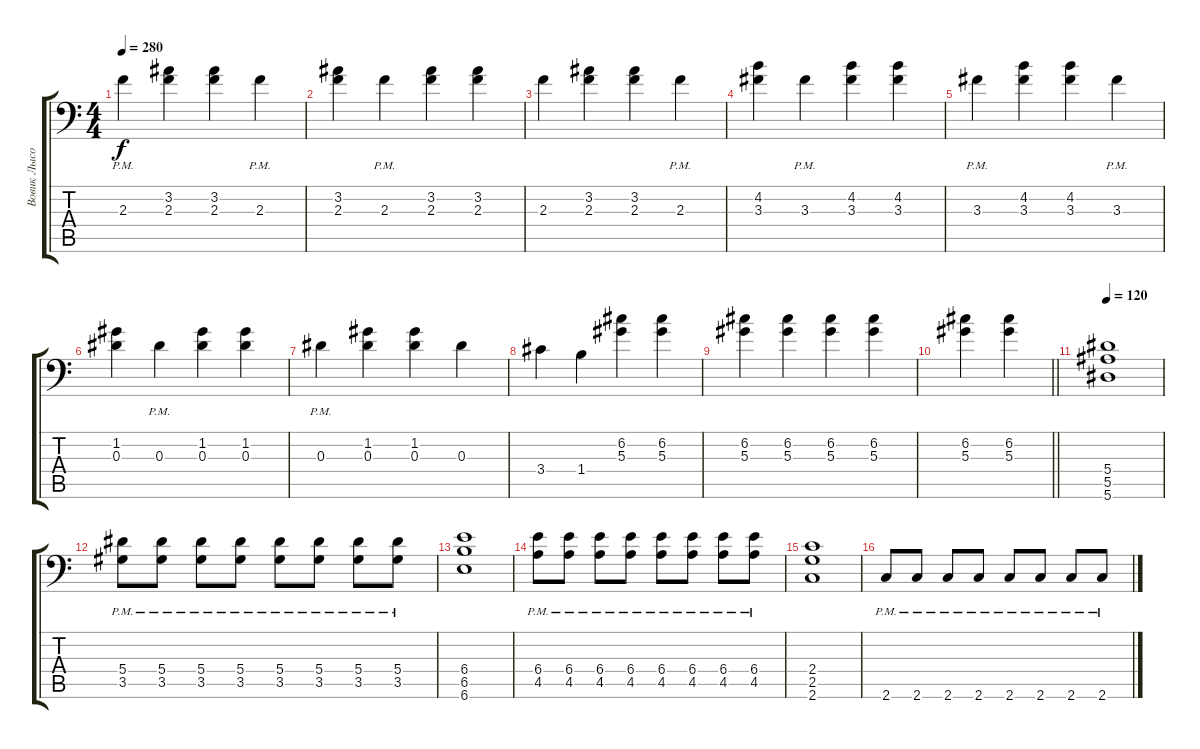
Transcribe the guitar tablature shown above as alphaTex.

\track ("Вовик Лысов-Гитара" "Вовик Лысо") {instrument distortionguitar}
\staff {score tabs}
\tuning (C4 G3 Eb3 Bb2 F2 Bb1) {hide}
\ts (4 4)
\tempo 280
\clef f4
\ks c
2.3{pm}.4{dy f} (3.2 2.3).4 (3.2 2.3).4 2.3{pm}.4 |
(3.2 2.3).4 2.3{pm}.4 (3.2 2.3).4 (3.2 2.3).4 |
2.3.4 (3.2 2.3).4 (3.2 2.3).4 2.3{pm}.4 |
(4.2 3.3).4 3.3{pm}.4 (4.2 3.3).4 (4.2 3.3).4 |
3.3{pm}.4 (4.2 3.3).4 (4.2 3.3).4 3.3{pm}.4 |
(1.2 0.3).4 0.3{pm}.4 (1.2 0.3).4 (1.2 0.3).4 |
0.3{pm}.4 (1.2 0.3).4 (1.2 0.3).4 0.3.4 |
3.4.4 1.4.4 (6.2 5.3).4 (6.2 5.3).4 |
(6.2 5.3).4 (6.2 5.3).4 (6.2 5.3).4 (6.2 5.3).4 |
\barLineRight lightlight
(6.2 5.3).4 (6.2 5.3).4 |
\tempo 120
(5.4 5.5 5.6).1 |
(5.4{pm} 3.5{pm}).8 (5.4{pm} 3.5{pm}).8 (5.4{pm} 3.5{pm}).8 (5.4{pm} 3.5{pm}).8 (5.4{pm} 3.5{pm}).8 (5.4{pm} 3.5{pm}).8 (5.4{pm} 3.5{pm}).8 (5.4{pm} 3.5{pm}).8 |
(6.4 6.5 6.6).1 |
(6.4{pm} 4.5{pm}).8 (6.4{pm} 4.5{pm}).8 (6.4{pm} 4.5{pm}).8 (6.4{pm} 4.5{pm}).8 (6.4{pm} 4.5{pm}).8 (6.4{pm} 4.5{pm}).8 (6.4{pm} 4.5{pm}).8 (6.4{pm} 4.5{pm}).8 |
(2.4 2.5 2.6).1 |
2.6{pm}.8 2.6{pm}.8 2.6{pm}.8 2.6{pm}.8 2.6{pm}.8 2.6{pm}.8 2.6{pm}.8 2.6{pm}.8
